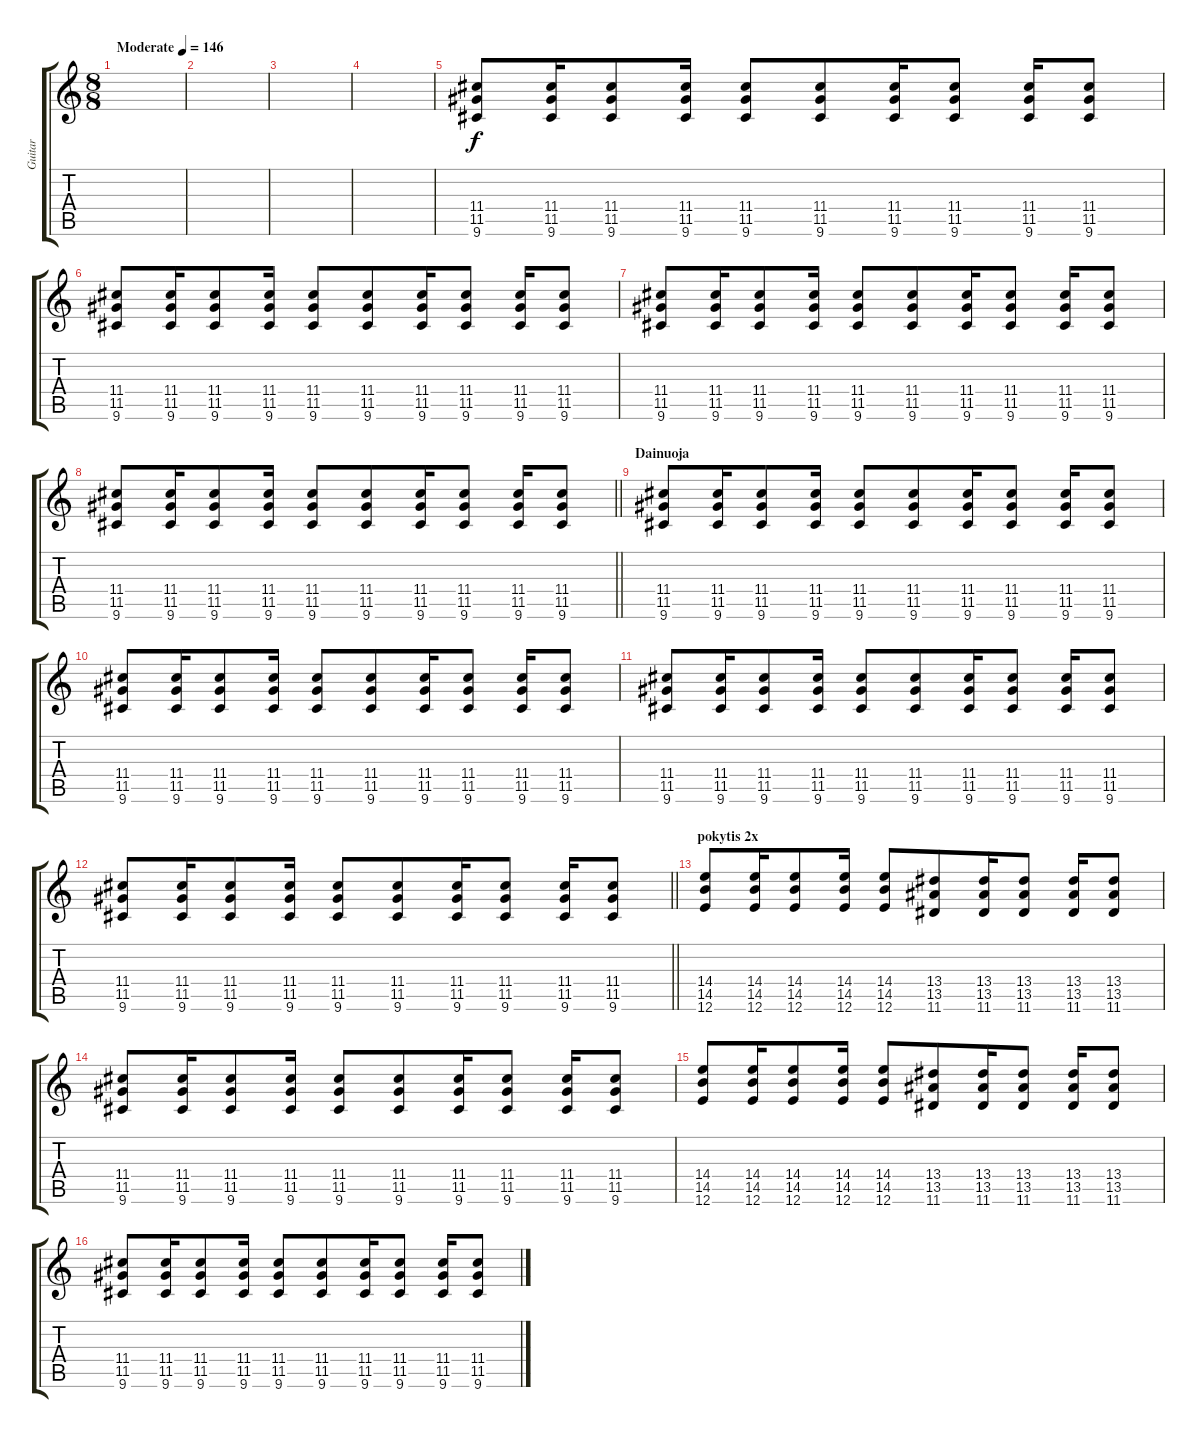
\track ("Guitar" "Guitar") {instrument distortionguitar}
\staff {score tabs}
\tuning (E4 B3 G3 D3 A2 E2) {hide}
\ts (8 8)
\tempo (146 "Moderate")
\clef g2
\ks c
|
|
|
|
(11.4 11.5 9.6).8 (11.4 11.5 9.6).16 (11.4 11.5 9.6).8 (11.4 11.5 9.6).16 (11.4 11.5 9.6).8 (11.4 11.5 9.6).8 (11.4 11.5 9.6).16 (11.4 11.5 9.6).8 (11.4 11.5 9.6).16 (11.4 11.5 9.6).8 |
(11.4 11.5 9.6).8 (11.4 11.5 9.6).16 (11.4 11.5 9.6).8 (11.4 11.5 9.6).16 (11.4 11.5 9.6).8 (11.4 11.5 9.6).8 (11.4 11.5 9.6).16 (11.4 11.5 9.6).8 (11.4 11.5 9.6).16 (11.4 11.5 9.6).8 |
(11.4 11.5 9.6).8 (11.4 11.5 9.6).16 (11.4 11.5 9.6).8 (11.4 11.5 9.6).16 (11.4 11.5 9.6).8 (11.4 11.5 9.6).8 (11.4 11.5 9.6).16 (11.4 11.5 9.6).8 (11.4 11.5 9.6).16 (11.4 11.5 9.6).8 |
\barLineRight lightlight
(11.4 11.5 9.6).8 (11.4 11.5 9.6).16 (11.4 11.5 9.6).8 (11.4 11.5 9.6).16 (11.4 11.5 9.6).8 (11.4 11.5 9.6).8 (11.4 11.5 9.6).16 (11.4 11.5 9.6).8 (11.4 11.5 9.6).16 (11.4 11.5 9.6).8 |
\section ("" "Dainuoja")
(11.4 11.5 9.6).8 (11.4 11.5 9.6).16 (11.4 11.5 9.6).8 (11.4 11.5 9.6).16 (11.4 11.5 9.6).8 (11.4 11.5 9.6).8 (11.4 11.5 9.6).16 (11.4 11.5 9.6).8 (11.4 11.5 9.6).16 (11.4 11.5 9.6).8 |
(11.4 11.5 9.6).8 (11.4 11.5 9.6).16 (11.4 11.5 9.6).8 (11.4 11.5 9.6).16 (11.4 11.5 9.6).8 (11.4 11.5 9.6).8 (11.4 11.5 9.6).16 (11.4 11.5 9.6).8 (11.4 11.5 9.6).16 (11.4 11.5 9.6).8 |
(11.4 11.5 9.6).8 (11.4 11.5 9.6).16 (11.4 11.5 9.6).8 (11.4 11.5 9.6).16 (11.4 11.5 9.6).8 (11.4 11.5 9.6).8 (11.4 11.5 9.6).16 (11.4 11.5 9.6).8 (11.4 11.5 9.6).16 (11.4 11.5 9.6).8 |
\barLineRight lightlight
(11.4 11.5 9.6).8 (11.4 11.5 9.6).16 (11.4 11.5 9.6).8 (11.4 11.5 9.6).16 (11.4 11.5 9.6).8 (11.4 11.5 9.6).8 (11.4 11.5 9.6).16 (11.4 11.5 9.6).8 (11.4 11.5 9.6).16 (11.4 11.5 9.6).8 |
\section ("" "pokytis 2x")
(14.4 14.5 12.6).8 (14.4 14.5 12.6).16 (14.4 14.5 12.6).8 (14.4 14.5 12.6).16 (14.4 14.5 12.6).8 (13.4 13.5 11.6).8 (13.4 13.5 11.6).16 (13.4 13.5 11.6).8 (13.4 13.5 11.6).16 (13.4 13.5 11.6).8 |
(11.4 11.5 9.6).8 (11.4 11.5 9.6).16 (11.4 11.5 9.6).8 (11.4 11.5 9.6).16 (11.4 11.5 9.6).8 (11.4 11.5 9.6).8 (11.4 11.5 9.6).16 (11.4 11.5 9.6).8 (11.4 11.5 9.6).16 (11.4 11.5 9.6).8 |
(14.4 14.5 12.6).8 (14.4 14.5 12.6).16 (14.4 14.5 12.6).8 (14.4 14.5 12.6).16 (14.4 14.5 12.6).8 (13.4 13.5 11.6).8 (13.4 13.5 11.6).16 (13.4 13.5 11.6).8 (13.4 13.5 11.6).16 (13.4 13.5 11.6).8 |
(11.4 11.5 9.6).8 (11.4 11.5 9.6).16 (11.4 11.5 9.6).8 (11.4 11.5 9.6).16 (11.4 11.5 9.6).8 (11.4 11.5 9.6).8 (11.4 11.5 9.6).16 (11.4 11.5 9.6).8 (11.4 11.5 9.6).16 (11.4 11.5 9.6).8
